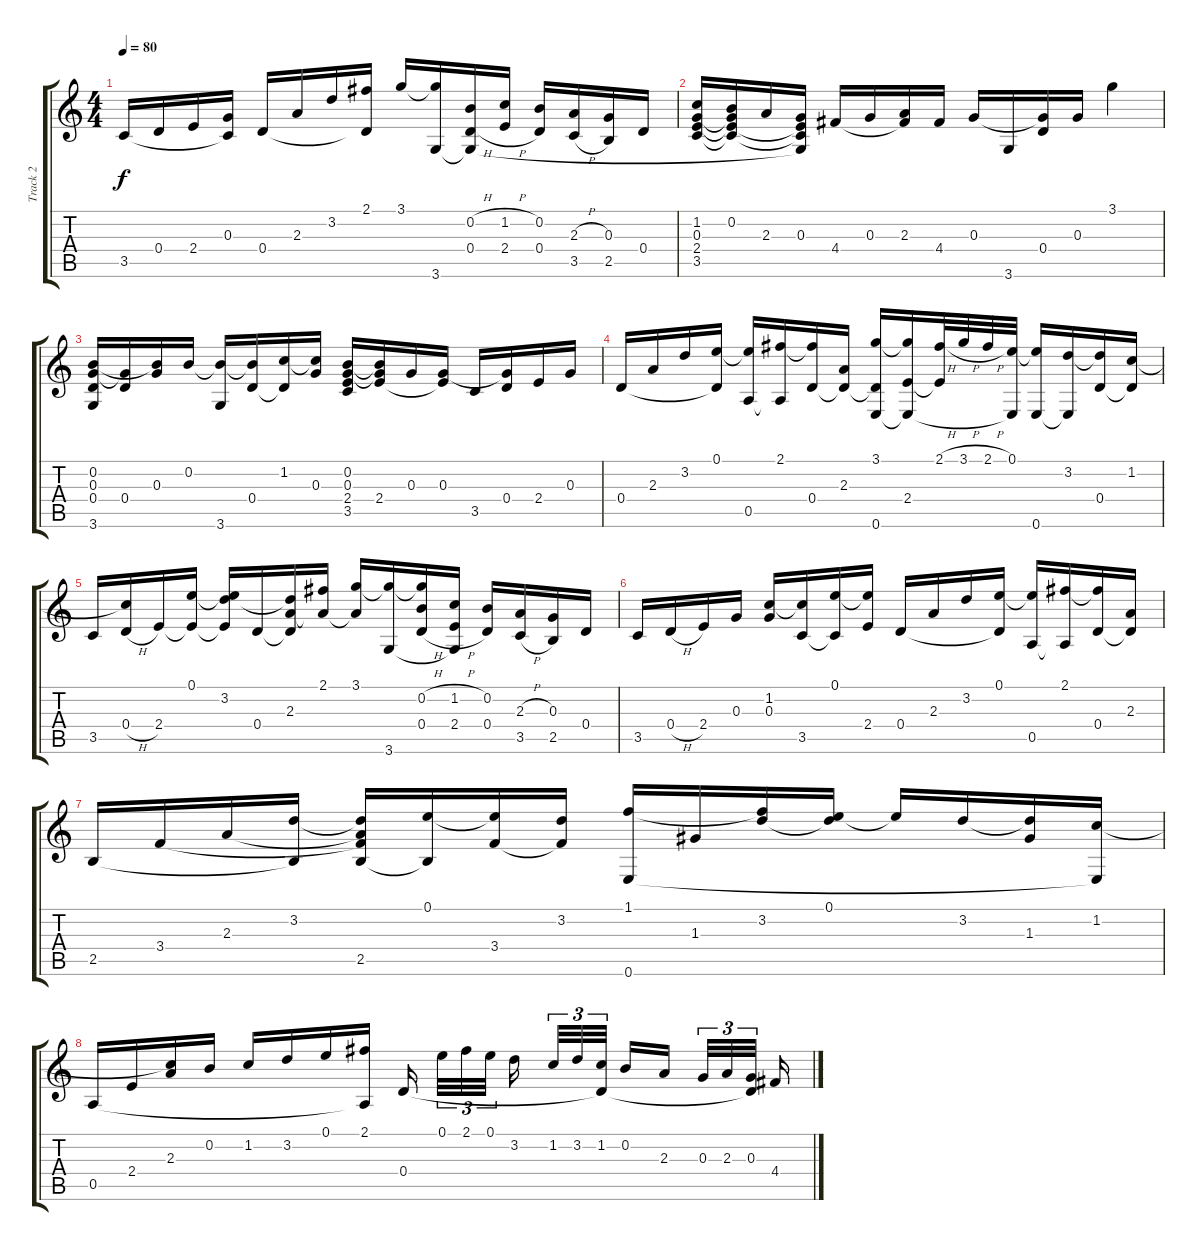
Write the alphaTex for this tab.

\track ("Track 2" "Track 2") {instrument acousticguitarsteel}
\staff {score tabs}
\tuning (E4 B3 G3 D3 A2 E2) {hide}
\ts (4 4)
\tempo 80
\clef g2
\ks c
3.5.16{dy f} 0.4.16 2.4.16 (0.3 3.5{t}).16 0.4.16 2.3.16 3.2.16 (2.1 0.4{t}).16 3.1.16 (3.1{t} 3.6).16 (0.2{h} 0.4{h} 3.6{t}).16 (1.2{h} 2.4{h}).16 (0.2 0.4).16 (2.3{h} 3.5{h}).16 (0.3 2.5).16 0.4.16 |
(1.2 0.3 2.4 3.5).16 (0.2 0.3{t} 2.4{t} 3.5{t}).16 2.3.16 (0.3 2.4{t} 3.5{t} 3.6{t}).16 4.4.16 0.3.16 (2.3 4.4{t}).16 4.4.16 0.3.16 3.6.16 (0.3{t} 0.4).16 0.3.16 3.1.4 |
(0.2 0.3 0.4 3.6).16 (0.3{t} 0.4).16 (0.2{t} 0.3).16 0.2.16 (0.2{t} 3.6).16 (0.2{t} 0.4).16 (1.2 0.4{t}).16 (1.2{t} 0.3).16 (0.2 0.3 2.4 3.5).16 (0.2{t} 0.3{t} 2.4).16 0.3.16 (0.3 2.4{t}).16 3.5.16 (0.3{t} 0.4).16 2.4.16 0.3.16 |
0.4.16 2.3.16 3.2.16 (0.1 0.4{t}).16 (0.1{t} 0.5).16 (2.1 0.5{t}).16 (2.1{t} 0.4).16 (2.3 0.4{t}).16 (3.1 0.4{t} 0.6).16 (3.1{t} 2.4 0.6{t}).16 (2.1{h} 2.4{t}).32 3.1{h}.32 2.1{h}.32 (0.1 0.6{t}).32 (0.1{t} 0.6).16 (3.2 0.6{t}).16 (3.2{t} 0.4).16 (1.2 0.4{t}).16 |
3.5.16 (1.2{t} 0.4{h}).16 2.4.16 (0.1 2.4{t}).16 (0.1{t} 3.2 2.4{t}).16 0.4.16 (3.2{t} 2.3 0.4{t}).16 (2.1 2.3{t}).16 (3.1 2.3{t}).16 (3.1{t} 3.6).16 (3.1{t} 0.2{h} 0.4{h}).16 (1.2{h} 2.4{h} 3.6{t}).16 (0.2 0.4).16 (2.3{h} 3.5{h}).16 (0.3 2.5).16 0.4.16 |
3.5.16 0.4{h}.16 2.4.16 0.3.16 (1.2 0.3).16 (1.2{t} 3.5).16 (0.1 3.5{t}).16 (0.1{t} 2.4).16 0.4.16 2.3.16 3.2.16 (0.1 0.4{t}).16 (0.1{t} 0.5).16 (2.1 0.5{t}).16 (2.1{t} 0.4).16 (2.3 0.4{t}).16 |
2.5.16 3.4.16 2.3.16 (3.2 2.5{t}).16 (3.2{t} 2.3{t} 3.4{t} 2.5).16 (0.1 2.5{t}).16 (0.1{t} 3.4).16 (3.2 3.4{t}).16 (1.1 0.6).16 1.3.16 (1.1{t} 3.2).16 (0.1 3.2{t}).16 0.1{t}.16 3.2.16 (3.2{t} 1.3).16 (1.2 0.6{t}).16 |
0.5.16 2.4.16 (1.2{t} 2.3).16 0.2.16 1.2.16 3.2.16 0.1.16 (2.1 0.5{t}).16 0.4.16 0.1.32{tu (3 2)} 2.1.32{tu (3 2)} 0.1.32{tu (3 2)} 3.2.16 1.2.32{tu (3 2)} 3.2.32{tu (3 2)} (1.2 0.4{t}).32{tu (3 2)} 0.2.16 2.3.16 0.3.32{tu (3 2)} 2.3.32{tu (3 2)} (0.3 0.4{t}).32{tu (3 2)} 4.4.16
